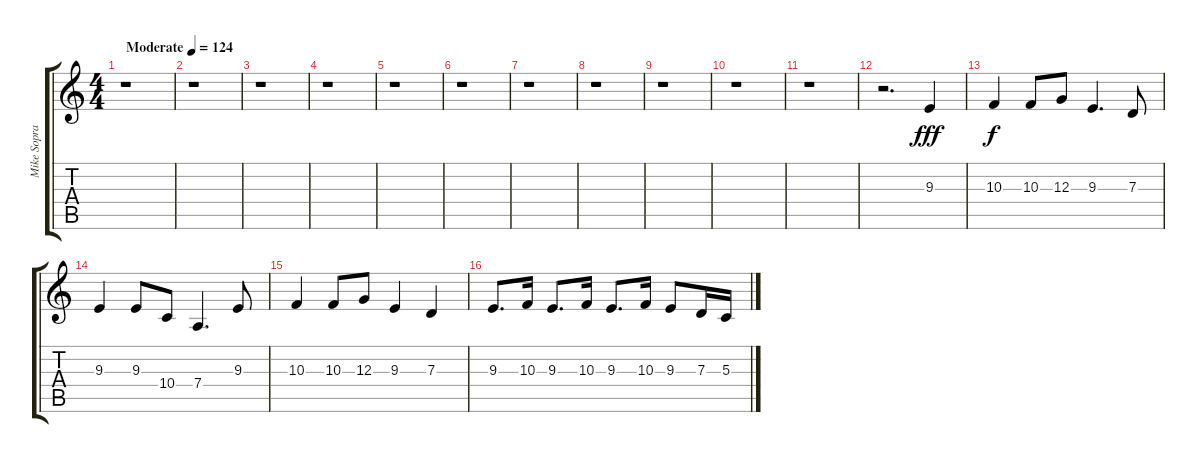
\track ("Mike Soprano" "Mike Sopra") {instrument trombone}
\staff {score tabs}
\tuning (E4 B3 G3 D3 A2 E2) {hide}
\ts (4 4)
\section ("" "")
\tempo (124 "Moderate")
\clef g2
\ks c
r.1{dy fff instrument trombone} |
r.1 |
r.1 |
r.1 |
r.1 |
r.1 |
r.1 |
r.1 |
r.1 |
r.1 |
r.1 |
r.2{d} 9.3.4 |
10.3.4{dy f} 10.3.8 12.3.8 9.3.4{d} 7.3.8 |
9.3.4 9.3.8 10.4.8 7.4.4{d} 9.3.8 |
10.3.4 10.3.8 12.3.8 9.3.4 7.3.4 |
9.3.8{d} 10.3.16 9.3.8{d} 10.3.16 9.3.8{d} 10.3.16 9.3.8 7.3.16 5.3.16
